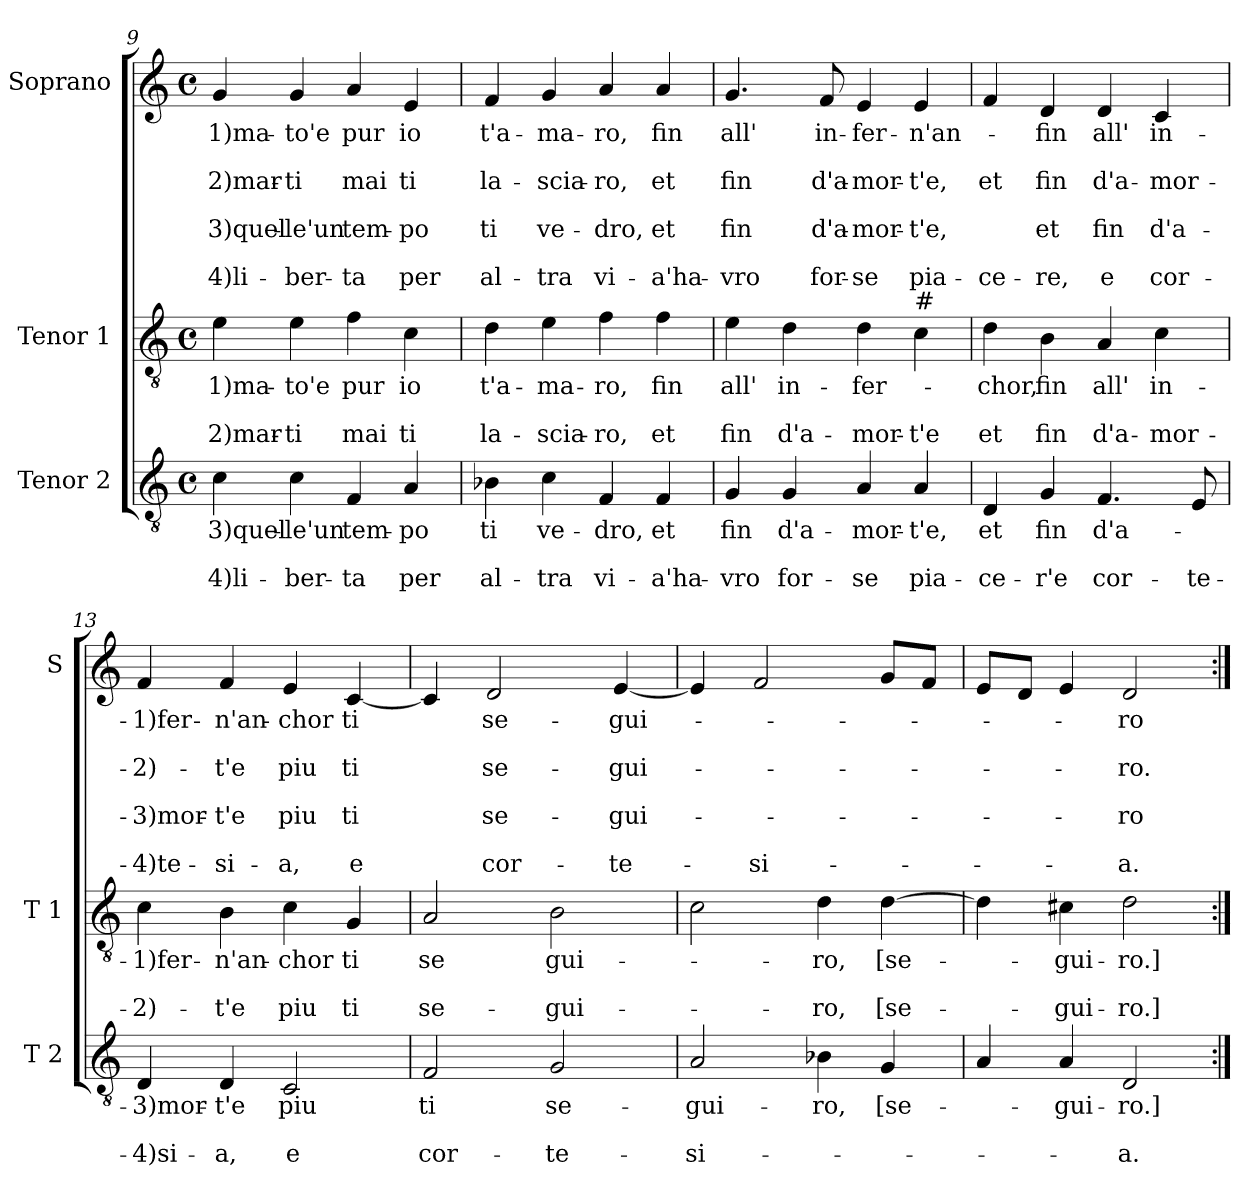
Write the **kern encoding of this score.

**kern	**text	**text	**text	**kern	**text	**text	**text	**kern	**text	**text	**text	**text	**text	**text	**text
*part3	*part3	*part3	*part3	*part2	*part2	*part2	*part2	*part1	*part1	*part1	*part1	*part1	*part1	*part1	*part1
*staff3	*staff3	*staff3	*staff3	*staff2	*staff2	*staff2	*staff2	*staff1	*staff1	*staff1	*staff1	*staff1	*staff1	*staff1	*staff1
*I"Tenor 2	*	*	*	*I"Tenor 1	*	*	*	*I"Soprano	*	*	*	*	*	*	*
*I'T 2	*	*	*	*I'T 1	*	*	*	*I'S	*	*	*	*	*	*	*
!!LO:PB:g=z
*clefGv2	*	*	*	*clefGv2	*	*	*	*clefG2	*	*	*	*	*	*	*
*k[]	*	*	*	*k[]	*	*	*	*k[]	*	*	*	*	*	*	*
*C:	*	*	*	*C:	*	*	*	*C:	*	*	*	*	*	*	*
*M4/4	*	*	*	*M4/4	*	*	*	*M4/4	*	*	*	*	*	*	*
*met(c)	*	*	*	*met(c)	*	*	*	*met(c)	*	*	*	*	*	*	*
=9	=9	=9	=9	=9	=9	=9	=9	=9	=9	=9	=9	=9	=9	=9	=9
!	!LO:LY:b	!	!LO:LY:b	!	!LO:LY:b	!	!LO:LY:b	!	!LO:LY:b	!	!LO:LY:b	!	!LO:LY:b	!	!LO:LY:b
4c\	3)quel-	.	4)li-	4e\	-1)ma-	.	-2)mar-	4g/	-1)ma-	.	-2)mar-	.	3)quel-	.	4)li-
!	!LO:LY:b	!	!LO:LY:b	!	!LO:LY:b	!	!LO:LY:b	!	!LO:LY:b	!	!LO:LY:b	!	!LO:LY:b	!	!LO:LY:b
4c\	-le'un	.	-ber-	4e\	-to'e	.	-ti	4g/	-to'e	.	-ti	.	-le'un	.	-ber-
!	!LO:LY:b	!	!LO:LY:b	!	!LO:LY:b	!	!LO:LY:b	!	!LO:LY:b	!	!LO:LY:b	!	!LO:LY:b	!	!LO:LY:b
4F/	tem-	.	-ta	4f\	pur	.	mai	4a/	pur	.	mai	.	tem-	.	-ta
!	!LO:LY:b	!	!LO:LY:b	!	!LO:LY:b	!	!LO:LY:b	!	!LO:LY:b	!	!LO:LY:b	!	!LO:LY:b	!	!LO:LY:b
4A/	-po	.	per	4c\	io	.	ti	4e/	io	.	ti	.	-po	.	per
=10	=10	=10	=10	=10	=10	=10	=10	=10	=10	=10	=10	=10	=10	=10	=10
!	!LO:LY:b	!	!LO:LY:b	!	!LO:LY:b	!	!LO:LY:b	!	!LO:LY:b	!	!LO:LY:b	!	!LO:LY:b	!	!LO:LY:b
4B-X\	ti	.	al-	4d\	t'a-	.	la-	4f/	t'a-	.	la-	.	ti	.	al-
!	!LO:LY:b	!	!LO:LY:b	!	!LO:LY:b	!	!LO:LY:b	!	!LO:LY:b	!	!LO:LY:b	!	!LO:LY:b	!	!LO:LY:b
4c\	ve-	.	-tra	4e\	-ma-	.	-scia-	4g/	-ma-	.	-scia-	.	ve-	.	-tra
!	!LO:LY:b	!	!LO:LY:b	!	!LO:LY:b	!	!LO:LY:b	!	!LO:LY:b	!	!LO:LY:b	!	!LO:LY:b	!	!LO:LY:b
4F/	-dro,	.	vi-	4f\	-ro,	.	-ro,	4a/	-ro,	.	-ro,	.	-dro,	.	vi-
!	!LO:LY:b	!	!LO:LY:b	!	!LO:LY:b	!	!LO:LY:b	!	!LO:LY:b	!	!LO:LY:b	!	!LO:LY:b	!	!LO:LY:b
4F/	et	.	-a'ha-	4f\	fin	.	et	4a/	fin	.	et	.	et	.	-a'ha-
=11	=11	=11	=11	=11	=11	=11	=11	=11	=11	=11	=11	=11	=11	=11	=11
!	!LO:LY:b	!	!LO:LY:b	!	!LO:LY:b	!	!LO:LY:b	!	!LO:LY:b	!	!LO:LY:b	!	!LO:LY:b	!	!LO:LY:b
4G/	fin	.	-vro	4e\	all'	.	fin	4.g/	all'	.	fin	.	fin	.	-vro
!	!LO:LY:b	!	!LO:LY:b	!	!LO:LY:b	!	!LO:LY:b	!	!	!	!	!	!	!	!
4G/	d'a-	.	for-	4d\	in-	.	d'a-	.	.	.	.	.	.	.	.
!	!	!	!	!	!	!	!	!	!LO:LY:b	!	!LO:LY:b	!	!LO:LY:b	!	!LO:LY:b
.	.	.	.	.	.	.	.	8f/	in-	.	d'a-	.	d'a-	.	for-
!	!LO:LY:b	!	!LO:LY:b	!	!LO:LY:b	!	!LO:LY:b	!	!LO:LY:b	!	!LO:LY:b	!	!LO:LY:b	!	!LO:LY:b
4A/	-mor-	.	-se	4d\	-fer-	.	-mor-	4e/	-fer-	.	-mor-	.	-mor-	.	-se
!	!	!	!	!LO:TX:a:t=#	!	!	!	!	!	!	!	!	!	!	!
!	!LO:LY:b	!	!LO:LY:b	!	!	!	!LO:LY:b	!	!LO:LY:b	!	!LO:LY:b	!	!LO:LY:b	!	!LO:LY:b
4A/	-t'e,	.	pia-	4c\	.	.	-t'e	4e/	-n'an-	.	-t'e,	.	-t'e,	.	pia-
=12	=12	=12	=12	=12	=12	=12	=12	=12	=12	=12	=12	=12	=12	=12	=12
!	!LO:LY:b	!	!LO:LY:b	!	!LO:LY:b	!	!LO:LY:b	!	!	!	!LO:LY:b	!	!	!	!LO:LY:b
4D/	et	.	-ce-	4d\	-chor,	.	et	4f/	.	.	et	.	.	.	-ce-
!	!LO:LY:b	!	!LO:LY:b	!	!LO:LY:b	!	!LO:LY:b	!	!LO:LY:b	!	!LO:LY:b	!	!LO:LY:b	!	!LO:LY:b
4G/	fin	.	-r'e	4B\	fin	.	fin	4d/	fin	.	fin	.	et	.	-re,
!	!LO:LY:b	!	!LO:LY:b	!	!LO:LY:b	!	!LO:LY:b	!	!LO:LY:b	!	!LO:LY:b	!	!LO:LY:b	!	!LO:LY:b
4.F/	d'a-	.	cor-	4A/	all'	.	d'a-	4d/	all'	.	d'a-	.	fin	.	e
!	!	!	!	!	!LO:LY:b	!	!LO:LY:b	!	!LO:LY:b	!	!LO:LY:b	!	!LO:LY:b	!	!LO:LY:b
.	.	.	.	4c\	in-	.	-mor-	4c/	in-	.	-mor-	.	d'a-	.	cor-
!	!	!	!LO:LY:b	!	!	!	!	!	!	!	!	!	!	!	!
8E/	.	.	-te-	.	.	.	.	.	.	.	.	.	.	.	.
!!LO:LB:g=z
=13	=13	=13	=13	=13	=13	=13	=13	=13	=13	=13	=13	=13	=13	=13	=13
!	!LO:LY:b	!	!LO:LY:b	!	!LO:LY:b	!	!LO:LY:b	!	!LO:LY:b	!	!LO:LY:b	!	!LO:LY:b	!	!LO:LY:b
4D/	-3)mor-	.	-4)si-	4c\	-1)fer-	.	-2)-	4f/	-1)fer-	.	-2)-	.	-3)mor-	.	-4)te-
!	!LO:LY:b	!	!LO:LY:b	!	!LO:LY:b	!	!LO:LY:b	!	!LO:LY:b	!	!LO:LY:b	!	!LO:LY:b	!	!LO:LY:b
4D/	-t'e	.	-a,	4B\	-n'an-	.	-t'e	4f/	-n'an-	.	-t'e	.	-t'e	.	-si-
!	!LO:LY:b	!	!LO:LY:b	!	!LO:LY:b	!	!LO:LY:b	!	!LO:LY:b	!	!LO:LY:b	!	!LO:LY:b	!	!LO:LY:b
2C/	piu	.	e	4c\	-chor	.	piu	4e/	-chor	.	piu	.	piu	.	-a,
!	!	!	!	!	!LO:LY:b	!	!LO:LY:b	!	!LO:LY:b	!	!LO:LY:b	!	!LO:LY:b	!	!LO:LY:b
.	.	.	.	4G/	ti	.	ti	[4c/	ti	.	ti	.	ti	.	e
=14	=14	=14	=14	=14	=14	=14	=14	=14	=14	=14	=14	=14	=14	=14	=14
!	!LO:LY:b	!	!LO:LY:b	!	!LO:LY:b	!	!LO:LY:b	!	!	!	!	!	!	!	!
2F/	ti	.	cor-	2A/	se	.	se-	4c/]	.	.	.	.	.	.	.
!	!	!	!	!	!	!	!	!	!LO:LY:b	!	!LO:LY:b	!	!LO:LY:b	!	!LO:LY:b
.	.	.	.	.	.	.	.	2d/	se-	.	se-	.	se-	.	cor-
!	!LO:LY:b	!	!LO:LY:b	!	!LO:LY:b	!	!LO:LY:b	!	!	!	!	!	!	!	!
2G/	se-	.	-te-	2B\	gui-	.	-gui-	.	.	.	.	.	.	.	.
!	!	!	!	!	!	!	!	!	!LO:LY:b	!	!LO:LY:b	!	!LO:LY:b	!	!LO:LY:b
.	.	.	.	.	.	.	.	[4e/	-gui-	.	-gui-	.	-gui-	.	-te-
=15	=15	=15	=15	=15	=15	=15	=15	=15	=15	=15	=15	=15	=15	=15	=15
!	!LO:LY:b	!	!LO:LY:b	!	!	!	!	!	!	!	!	!	!	!	!
2A/	-gui-	.	-si-	2c\	.	.	.	4e/]	.	.	.	.	.	.	.
!	!	!	!	!	!	!	!	!	!	!	!	!	!	!	!LO:LY:b
.	.	.	.	.	.	.	.	2f/	.	.	.	.	.	.	-si-
!	!LO:LY:b	!	!	!	!LO:LY:b	!	!LO:LY:b	!	!	!	!	!	!	!	!
4B-X\	-ro,	.	.	4d\	-ro,	.	-ro,	.	.	.	.	.	.	.	.
!	!LO:LY:b	!	!	!	!LO:LY:b	!	!LO:LY:b	!	!	!	!	!	!	!	!
4G/	[se-	.	.	[4d\	[se-	.	[se-	8g/L	.	.	.	.	.	.	.
.	.	.	.	.	.	.	.	8f/J	.	.	.	.	.	.	.
=16	=16	=16	=16	=16	=16	=16	=16	=16	=16	=16	=16	=16	=16	=16	=16
4A/	.	.	.	4d\]	.	.	.	8e/L	.	.	.	.	.	.	.
.	.	.	.	.	.	.	.	8d/J	.	.	.	.	.	.	.
!	!LO:LY:b	!	!	!	!LO:LY:b	!	!LO:LY:b	!	!	!	!	!	!	!	!
4A/	-gui-	.	.	4c#X\	-gui-	.	-gui-	4e/	.	.	.	.	.	.	.
!	!LO:LY:b	!	!LO:LY:b	!	!LO:LY:b	!	!LO:LY:b	!	!LO:LY:b	!	!LO:LY:b	!	!LO:LY:b	!	!LO:LY:b
2D/	-ro.]	.	-a.	2d\	-ro.]	.	-ro.]	2d/	-ro	.	-ro.	.	-ro	.	-a.
=:|!	=:|!	=:|!	=:|!	=:|!	=:|!	=:|!	=:|!	=:|!	=:|!	=:|!	=:|!	=:|!	=:|!	=:|!	=:|!
*-	*-	*-	*-	*-	*-	*-	*-	*-	*-	*-	*-	*-	*-	*-	*-
